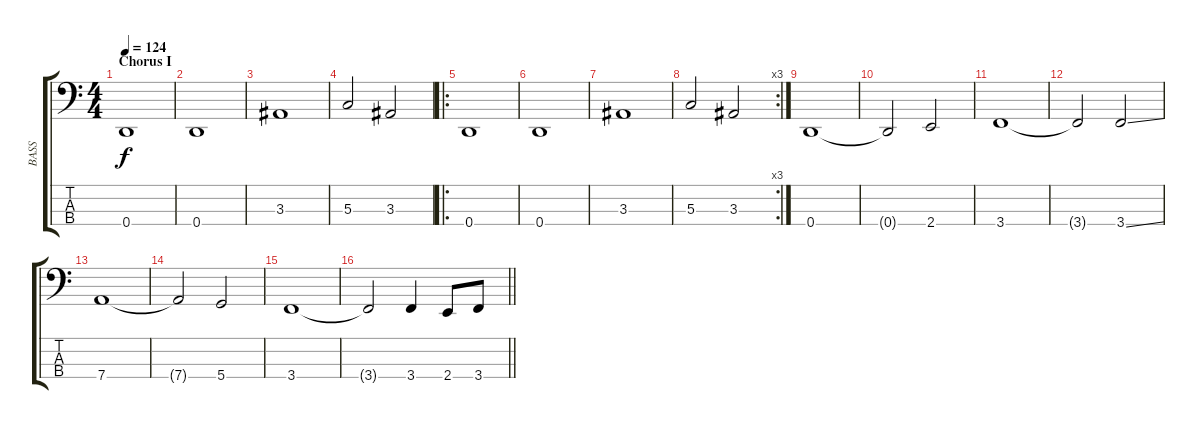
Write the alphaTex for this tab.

\track ("BASS" "BASS") {instrument electricbassfinger}
\staff {score tabs}
\tuning (F2 C2 G1 D1) {hide}
\ts (4 4)
\section ("" "Chorus I")
\tempo 124
\clef f4
\ks c
0.4.1{dy f} |
0.4.1 |
3.3.1 |
5.3.2 3.3.2 |
\ro
0.4.1 |
0.4.1 |
3.3.1 |
\rc 3
5.3.2 3.3.2 |
0.4.1 |
0.4{t}.2 2.4.2 |
3.4.1 |
3.4{t}.2 3.4{ss}.2 |
7.4.1 |
7.4{t}.2 5.4.2 |
3.4.1 |
\barLineRight lightlight
3.4{t}.2 3.4.4 2.4.8 3.4.8
